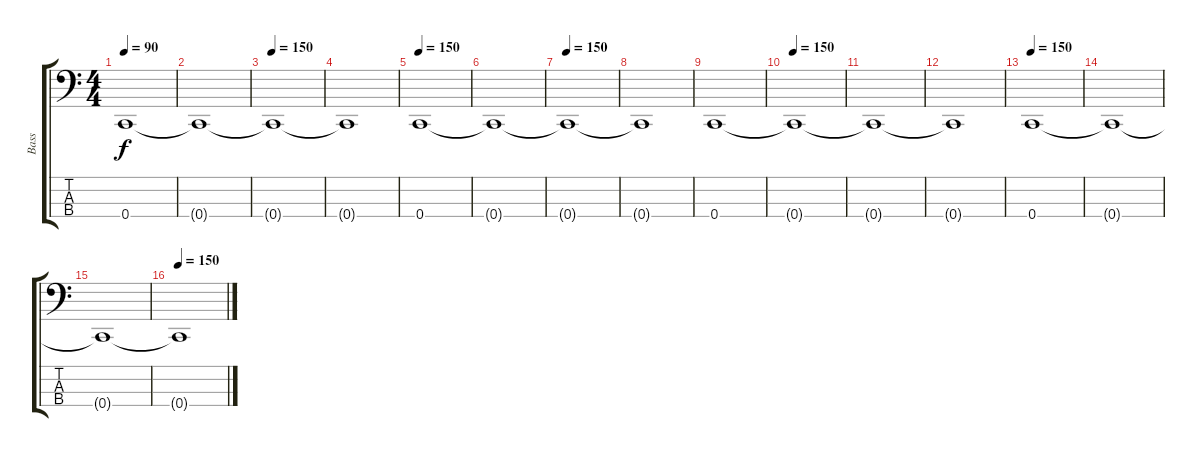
\track ("Bass" "Bass") {instrument electricbasspick}
\staff {score tabs}
\tuning (F2 C2 G1 C1) {hide}
\ts (4 4)
\tempo 90
\tempo 150
\tempo 90
\clef f4
\ks c
0.4.1{dy f instrument electricbasspick} |
0.4{t}.1 |
\tempo 150
0.4{t}.1 |
0.4{t}.1 |
\tempo 150
0.4.1 |
0.4{t}.1 |
\tempo 150
0.4{t}.1 |
0.4{t}.1 |
0.4.1 |
\tempo 150
0.4{t}.1 |
0.4{t}.1 |
0.4{t}.1 |
\tempo 150
0.4.1 |
0.4{t}.1 |
0.4{t}.1 |
\tempo 150
0.4{t}.1
